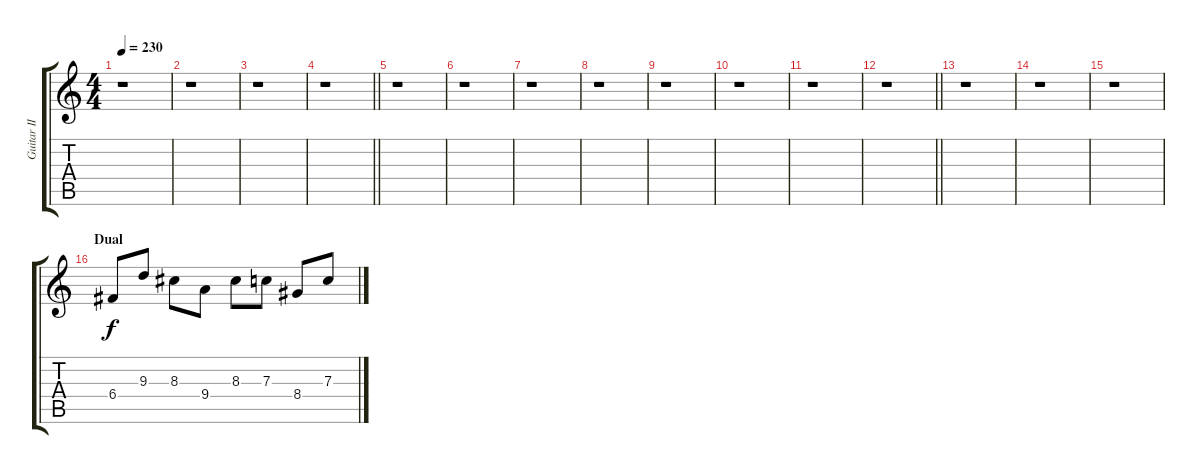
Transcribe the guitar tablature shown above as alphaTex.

\track ("Guitar II" "Guitar II") {instrument distortionguitar}
\staff {score tabs}
\tuning (D4 A3 F3 C3 G2 D2) {hide}
\ts (4 4)
\section ("" "")
\tempo 230
\clef g2
\ks c
r.1{dy f} |
r.1 |
r.1 |
\barLineRight lightlight
r.1 |
r.1 |
r.1 |
r.1 |
r.1 |
r.1 |
r.1 |
r.1 |
\barLineRight lightlight
r.1 |
r.1 |
r.1 |
r.1 |
\section ("" "Dual")
6.4.8 9.3.8 8.3.8 9.4.8 8.3.8 7.3.8 8.4.8 7.3.8
